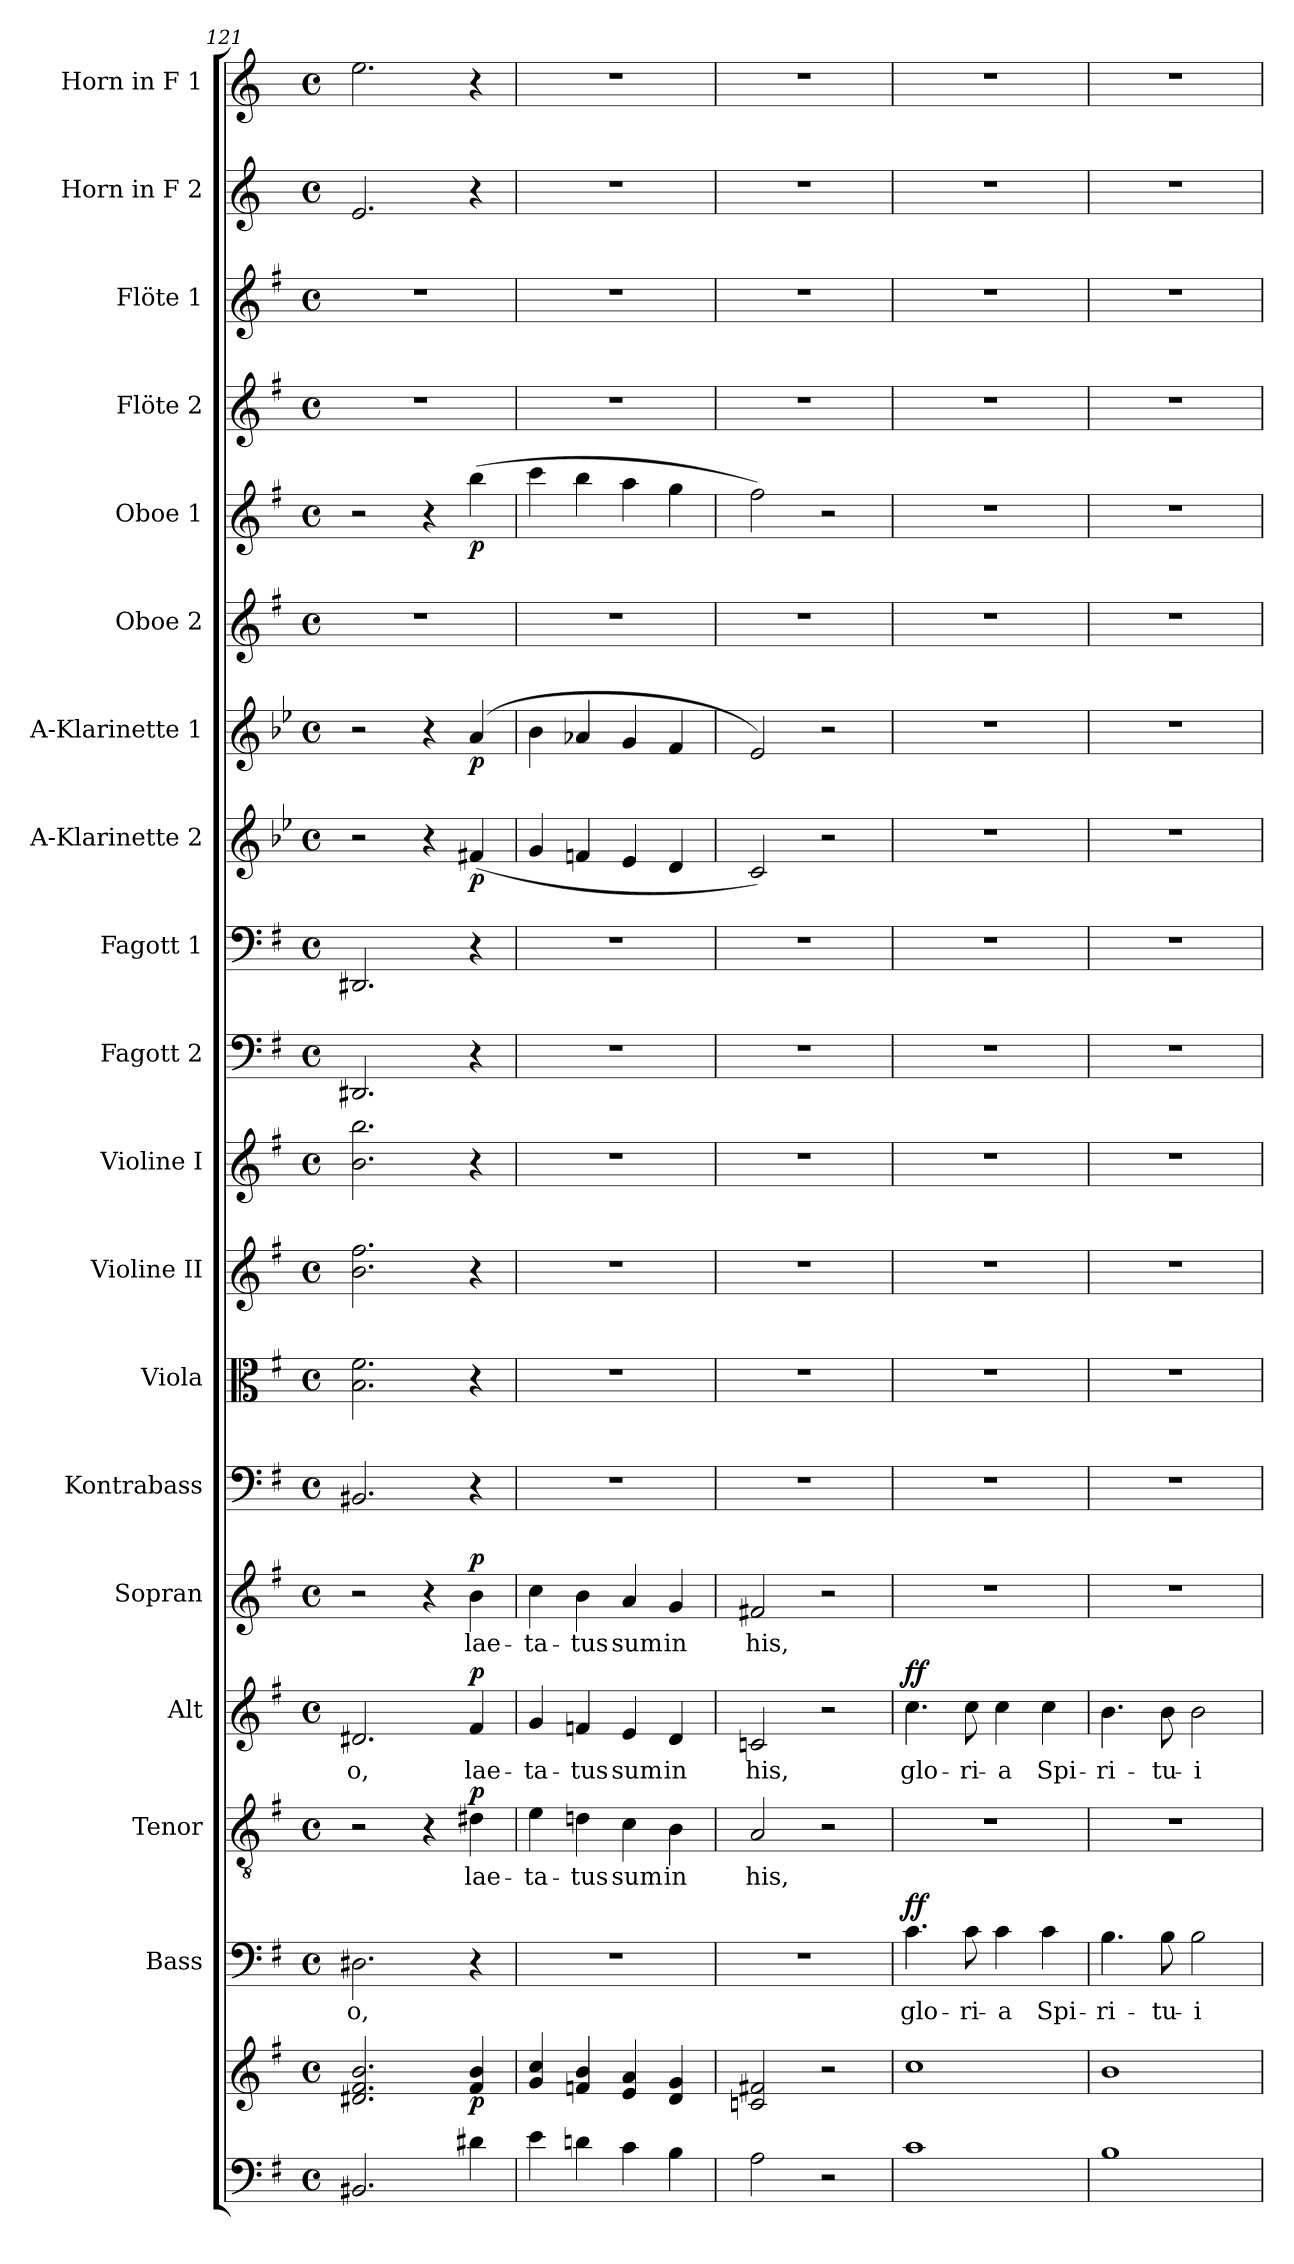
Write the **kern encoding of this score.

**kern	**kern	**dynam	**kern	**text	**dynam	**kern	**text	**dynam	**kern	**text	**dynam	**kern	**text	**dynam	**kern	**kern	**kern	**kern	**kern	**kern	**kern	**dynam	**kern	**dynam	**kern	**kern	**dynam	**kern	**kern	**kern	**kern
*part19	*part19	*part19	*part18	*part18	*part18	*part17	*part17	*part17	*part16	*part16	*part16	*part15	*part15	*part15	*part14	*part13	*part12	*part11	*part10	*part9	*part8	*part8	*part7	*part7	*part6	*part5	*part5	*part4	*part3	*part2	*part1
*staff20	*staff19	*staff19/20	*staff18	*staff18	*staff18	*staff17	*staff17	*staff17	*staff16	*staff16	*staff16	*staff15	*staff15	*staff15	*staff14	*staff13	*staff12	*staff11	*staff10	*staff9	*staff8	*staff8	*staff7	*staff7	*staff6	*staff5	*staff5	*staff4	*staff3	*staff2	*staff1
*	*	*	*I"Bass	*	*	*I"Tenor	*	*	*I"Alt	*	*	*I"Sopran	*	*	*I"Kontrabass	*I"Viola	*I"Violine II	*I"Violine I	*I"Fagott 2	*I"Fagott 1	*I"A-Klarinette 2	*	*I"A-Klarinette 1	*	*I"Oboe 2	*I"Oboe 1	*	*I"Flöte 2	*I"Flöte 1	*I"Horn in F 2	*I"Horn in F 1
*	*	*	*I'B.	*	*	*I'T.	*	*	*I'A.	*	*	*I'S.	*	*	*I'Kb.	*I'Vla.	*I'Vl. II	*I'Vl. I	*I'Fg. 2	*I'Fg. 1	*I'A Kl. 2	*	*I'A Kl. 1	*	*I'Ob. 2	*I'Ob. 1	*	*I'Fl. 2	*I'Fl. 1	*	*
*clefF4	*clefG2	*	*clefF4	*	*	*clefGv2	*	*	*clefG2	*	*	*clefG2	*	*	*clefF4	*clefC3	*clefG2	*clefG2	*clefF4	*clefF4	*clefG2	*	*clefG2	*	*clefG2	*clefG2	*	*clefG2	*clefG2	*clefG2	*clefG2
*	*	*	*	*	*	*	*	*	*	*	*	*	*	*	*ITrd7c12	*	*	*	*	*	*ITrd2c3	*	*ITrd2c3	*	*	*	*	*	*	*ITrd3c5	*ITrd3c5
*k[f#]	*k[f#]	*	*k[f#]	*	*	*k[f#]	*	*	*k[f#]	*	*	*k[f#]	*	*	*k[f#]	*k[f#]	*k[f#]	*k[f#]	*k[f#]	*k[f#]	*k[f#]	*	*k[f#]	*	*k[f#]	*k[f#]	*	*k[f#]	*k[f#]	*k[f#]	*k[f#]
*G:	*G:	*	*G:	*	*	*G:	*	*	*G:	*	*	*G:	*	*	*G:	*G:	*G:	*G:	*G:	*G:	*G:	*	*G:	*	*G:	*G:	*	*G:	*G:	*G:	*G:
*M4/4	*M4/4	*	*M4/4	*	*	*M4/4	*	*	*M4/4	*	*	*M4/4	*	*	*M4/4	*M4/4	*M4/4	*M4/4	*M4/4	*M4/4	*M4/4	*	*M4/4	*	*M4/4	*M4/4	*	*M4/4	*M4/4	*M4/4	*M4/4
*met(c)	*met(c)	*	*met(c)	*	*	*met(c)	*	*	*met(c)	*	*	*met(c)	*	*	*met(c)	*met(c)	*met(c)	*met(c)	*met(c)	*met(c)	*met(c)	*	*met(c)	*	*met(c)	*met(c)	*	*met(c)	*met(c)	*met(c)	*met(c)
=121	=121	=121	=121	=121	=121	=121	=121	=121	=121	=121	=121	=121	=121	=121	=121	=121	=121	=121	=121	=121	=121	=121	=121	=121	=121	=121	=121	=121	=121	=121	=121
!	!	!	!	!LO:LY:b	!	!	!	!	!	!LO:LY:b	!	!	!	!	!	!	!	!	!	!	!	!	!	!	!	!	!	!	!	!	!
2.BB#X/	2.d#X/ 2.f#/ 2.b/	.	2.D#X\	-o,	.	2r	.	.	2.d#X/	-o,	.	2r	.	.	2.BBB#X/	2.B\ 2.f#\	2.b\ 2.ff#\	2.b\ 2.bb\	2.DD#X/	2.DD#X/	2r	.	2r	.	1r	2r	.	1r	1r	2.B/	2.b\
.	.	.	.	.	.	4r	.	.	.	.	.	4r	.	.	.	.	.	.	.	.	4r	.	4r	.	.	4r	.	.	.	.	.
!	!	!LO:DY:b	!	!	!	!	!LO:LY:b	!LO:DY:a	!	!LO:LY:b	!LO:DY:a	!	!LO:LY:b	!LO:DY:a	!	!	!	!	!	!	!	!LO:DY:b	!	!LO:DY:b	!	!	!LO:DY:b	!	!	!	!
4d#X\	4f#/ 4b/	p	4r	.	.	4d#X\	lae-	p	4f#/	lae-	p	4b\	lae-	p	4r	4r	4r	4r	4r	4r	(<4d#X/	p	(4f#/	p	.	(>4bb\	p	.	.	4r	4r
=122	=122	=122	=122	=122	=122	=122	=122	=122	=122	=122	=122	=122	=122	=122	=122	=122	=122	=122	=122	=122	=122	=122	=122	=122	=122	=122	=122	=122	=122	=122	=122
!	!	!	!	!	!	!	!LO:LY:b	!	!	!LO:LY:b	!	!	!LO:LY:b	!	!	!	!	!	!	!	!	!	!	!	!	!	!	!	!	!	!
4e\	4g/ 4cc/	.	1r	.	.	4e\	-ta-	.	4g/	-ta-	.	4cc\	-ta-	.	1r	1r	1r	1r	1r	1r	4e/	.	4g\	.	1r	4ccc\	.	1r	1r	1r	1r
!	!	!	!	!	!	!	!LO:LY:b	!	!	!LO:LY:b	!	!	!LO:LY:b	!	!	!	!	!	!	!	!	!	!	!	!	!	!	!	!	!	!
4dn\	4fn/ 4b/	.	.	.	.	4dn\	-tus	.	4fn/	-tus	.	4b\	-tus	.	.	.	.	.	.	.	4dn/	.	4fn/	.	.	4bb\	.	.	.	.	.
!	!	!	!	!	!	!	!LO:LY:b	!	!	!LO:LY:b	!	!	!LO:LY:b	!	!	!	!	!	!	!	!	!	!	!	!	!	!	!	!	!	!
4c\	4e/ 4a/	.	.	.	.	4c\	sum	.	4e/	sum	.	4a/	sum	.	.	.	.	.	.	.	4c/	.	4e/	.	.	4aa\	.	.	.	.	.
!	!	!	!	!	!	!	!LO:LY:b	!	!	!LO:LY:b	!	!	!LO:LY:b	!	!	!	!	!	!	!	!	!	!	!	!	!	!	!	!	!	!
4B\	4d/ 4g/	.	.	.	.	4B\	in	.	4d/	in	.	4g/	in	.	.	.	.	.	.	.	4B/	.	4d/	.	.	4gg\	.	.	.	.	.
=123	=123	=123	=123	=123	=123	=123	=123	=123	=123	=123	=123	=123	=123	=123	=123	=123	=123	=123	=123	=123	=123	=123	=123	=123	=123	=123	=123	=123	=123	=123	=123
!	!	!	!	!	!	!	!LO:LY:b	!	!	!LO:LY:b	!	!	!LO:LY:b	!	!	!	!	!	!	!	!	!	!	!	!	!	!	!	!	!	!
2A\	2cn/ 2f#X/	.	1r	.	.	2A/	his,	.	2cn/	his,	.	2f#X/	his,	.	1r	1r	1r	1r	1r	1r	2A/)	.	2c/)	.	1r	2ff#\)	.	1r	1r	1r	1r
2r	2r	.	.	.	.	2r	.	.	2r	.	.	2r	.	.	.	.	.	.	.	.	2r	.	2r	.	.	2r	.	.	.	.	.
=124	=124	=124	=124	=124	=124	=124	=124	=124	=124	=124	=124	=124	=124	=124	=124	=124	=124	=124	=124	=124	=124	=124	=124	=124	=124	=124	=124	=124	=124	=124	=124
!	!	!	!	!LO:LY:b	!LO:DY:a	!	!	!	!	!LO:LY:b	!LO:DY:a	!	!	!	!	!	!	!	!	!	!	!	!	!	!	!	!	!	!	!	!
1c	1cc	.	4.c\	glo-	ff	1r	.	.	4.cc\	glo-	ff	1r	.	.	1r	1r	1r	1r	1r	1r	1r	.	1r	.	1r	1r	.	1r	1r	1r	1r
!	!	!	!	!LO:LY:b	!	!	!	!	!	!LO:LY:b	!	!	!	!	!	!	!	!	!	!	!	!	!	!	!	!	!	!	!	!	!
.	.	.	8c\	-ri-	.	.	.	.	8cc\	-ri-	.	.	.	.	.	.	.	.	.	.	.	.	.	.	.	.	.	.	.	.	.
!	!	!	!	!LO:LY:b	!	!	!	!	!	!LO:LY:b	!	!	!	!	!	!	!	!	!	!	!	!	!	!	!	!	!	!	!	!	!
.	.	.	4c\	-a	.	.	.	.	4cc\	-a	.	.	.	.	.	.	.	.	.	.	.	.	.	.	.	.	.	.	.	.	.
!	!	!	!	!LO:LY:b	!	!	!	!	!	!LO:LY:b	!	!	!	!	!	!	!	!	!	!	!	!	!	!	!	!	!	!	!	!	!
.	.	.	4c\	Spi-	.	.	.	.	4cc\	Spi-	.	.	.	.	.	.	.	.	.	.	.	.	.	.	.	.	.	.	.	.	.
=125	=125	=125	=125	=125	=125	=125	=125	=125	=125	=125	=125	=125	=125	=125	=125	=125	=125	=125	=125	=125	=125	=125	=125	=125	=125	=125	=125	=125	=125	=125	=125
!	!	!	!	!LO:LY:b	!	!	!	!	!	!LO:LY:b	!	!	!	!	!	!	!	!	!	!	!	!	!	!	!	!	!	!	!	!	!
1B	1b	.	4.B\	-ri-	.	1r	.	.	4.b\	-ri-	.	1r	.	.	1r	1r	1r	1r	1r	1r	1r	.	1r	.	1r	1r	.	1r	1r	1r	1r
!	!	!	!	!LO:LY:b	!	!	!	!	!	!LO:LY:b	!	!	!	!	!	!	!	!	!	!	!	!	!	!	!	!	!	!	!	!	!
.	.	.	8B\	-tu-	.	.	.	.	8b\	-tu-	.	.	.	.	.	.	.	.	.	.	.	.	.	.	.	.	.	.	.	.	.
!	!	!	!	!LO:LY:b	!	!	!	!	!	!LO:LY:b	!	!	!	!	!	!	!	!	!	!	!	!	!	!	!	!	!	!	!	!	!
.	.	.	2B\	-i	.	.	.	.	2b\	-i	.	.	.	.	.	.	.	.	.	.	.	.	.	.	.	.	.	.	.	.	.
=	=	=	=	=	=	=	=	=	=	=	=	=	=	=	=	=	=	=	=	=	=	=	=	=	=	=	=	=	=	=	=
*-	*-	*-	*-	*-	*-	*-	*-	*-	*-	*-	*-	*-	*-	*-	*-	*-	*-	*-	*-	*-	*-	*-	*-	*-	*-	*-	*-	*-	*-	*-	*-
